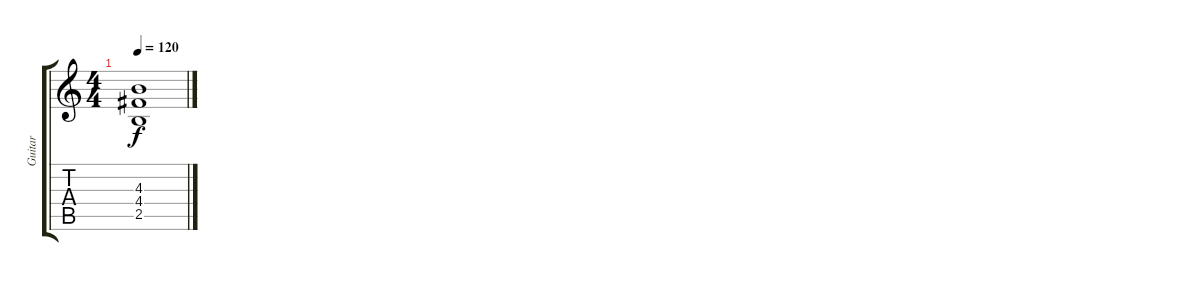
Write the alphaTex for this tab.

\track ("Guitar" "Guitar") {instrument acousticguitarsteel}
\staff {score tabs}
\tuning (E4 B3 G3 D3 A2 E2) {hide}
\ts (4 4)
\tempo 120
\clef g2
\ks c
(4.3 4.4 2.5).1{dy f}
